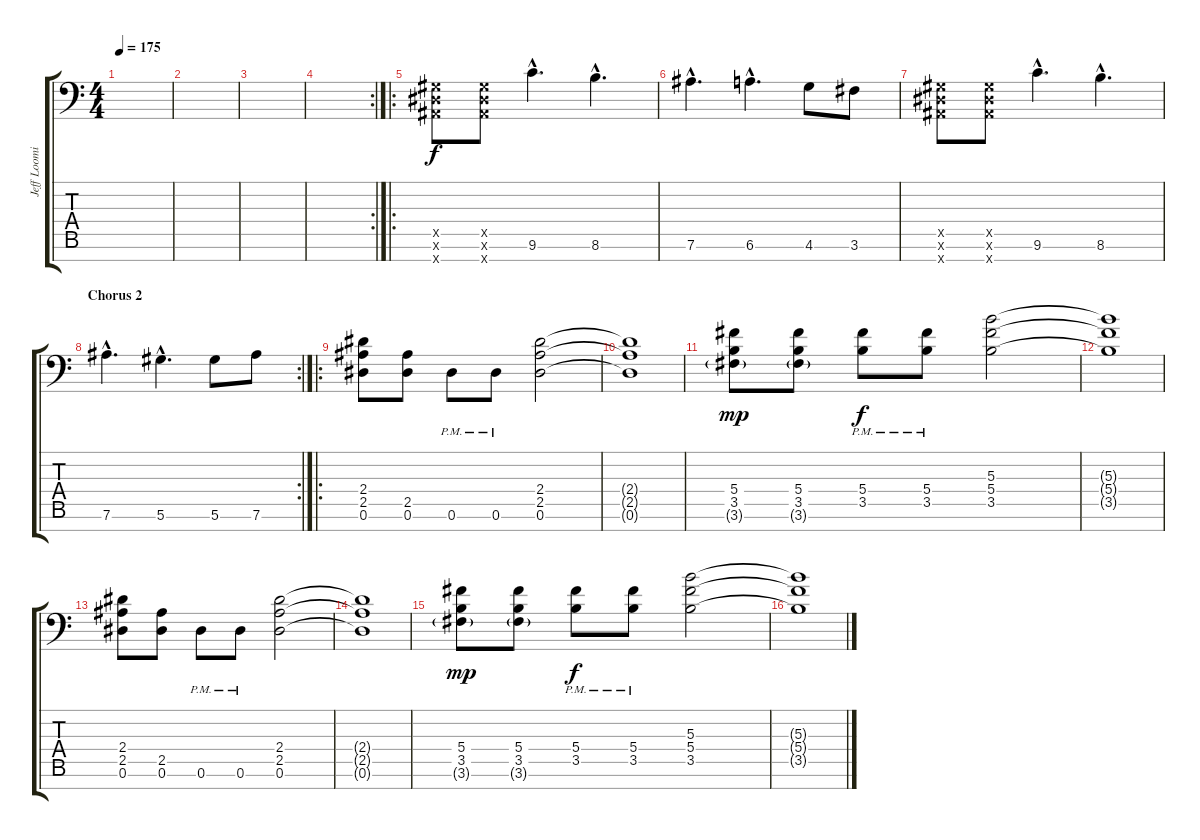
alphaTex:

\track ("Jeff Loomis" "Jeff Loomi") {instrument distortionguitar}
\staff {score tabs}
\tuning (Eb4 Bb3 Gb3 Db3 Ab2 Eb2 Bb1) {hide}
\ts (4 4)
\tempo 175
\clef f4
\ks c
|
|
|
\rc 2
|
\ro
(0.5{x} 0.6{x} 0.7{x}).8 (0.5{x} 0.6{x} 0.7{x}).8 9.6{hac}.4{d} 8.6{hac}.4{d} |
7.6{hac}.4{d} 6.6{hac}.4{d} 4.6.8 3.6.8 |
(0.5{x} 0.6{x} 0.7{x}).8 (0.5{x} 0.6{x} 0.7{x}).8 9.6{hac}.4{d} 8.6{hac}.4{d} |
\rc 2
\section ("" "Chorus 2")
7.6{hac}.4{d} 5.6{hac}.4{d} 5.6.8 7.6.8 |
\ro
(2.4 2.5 0.6).8 (2.5 0.6).8 0.6{pm}.8 0.6{pm}.8 (2.4 2.5 0.6).2 |
(2.4{t} 2.5{t} 0.6{t}).1 |
(5.4 3.5 3.6{g}).8{dy mp} (5.4 3.5 3.6{g}).8 (5.4{pm} 3.5{pm}).8{dy f} (5.4{pm} 3.5{pm}).8 (5.3 5.4 3.5).2 |
(5.3{t} 5.4{t} 3.5{t}).1 |
(2.4 2.5 0.6).8 (2.5 0.6).8 0.6{pm}.8 0.6{pm}.8 (2.4 2.5 0.6).2 |
(2.4{t} 2.5{t} 0.6{t}).1 |
(5.4 3.5 3.6{g}).8{dy mp} (5.4 3.5 3.6{g}).8 (5.4{pm} 3.5{pm}).8{dy f} (5.4{pm} 3.5{pm}).8 (5.3 5.4 3.5).2 |
(5.3{t} 5.4{t} 3.5{t}).1
